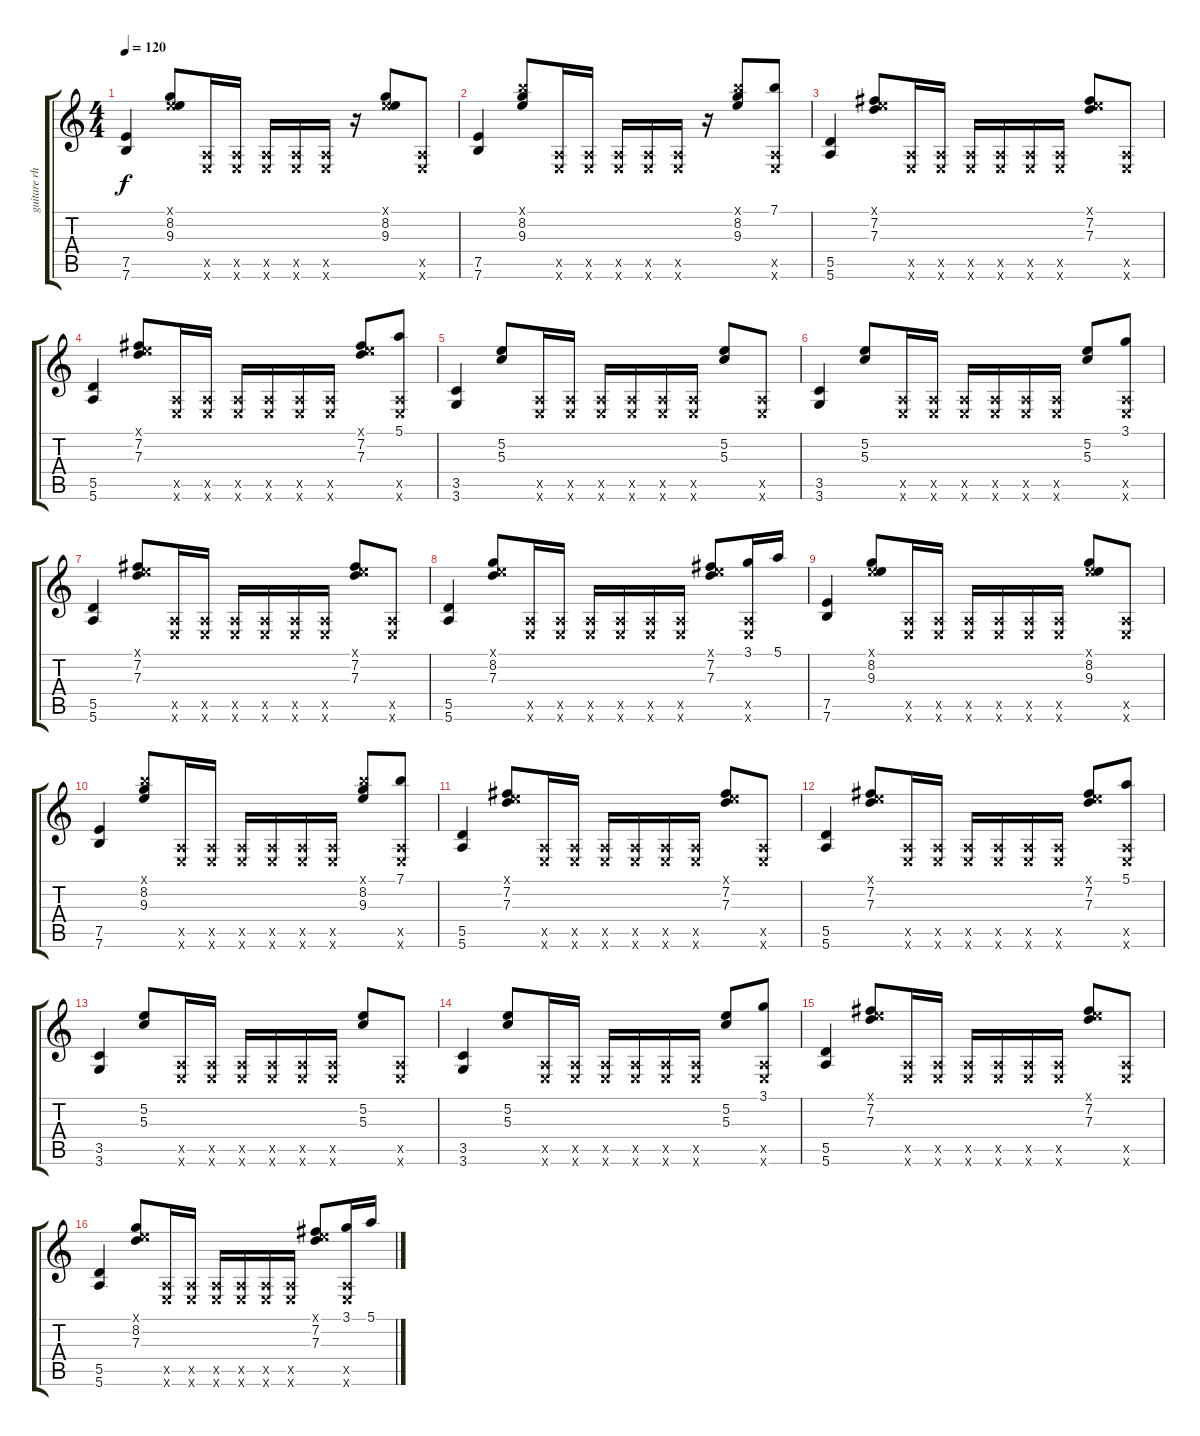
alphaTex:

\track ("guitare rhytmique" "guitare rh") {instrument overdrivenguitar}
\staff {score tabs}
\tuning (E4 B3 G3 D3 A2 E2) {hide}
\ts (4 4)
\tempo 120
\clef g2
\ks c
(7.5 7.6).4{dy f instrument overdrivenguitar} (0.1{x} 8.2 9.3).8 (0.5{x} 0.6{x}).16 (0.5{x} 0.6{x}).16 (0.5{x} 0.6{x}).16 (0.5{x} 0.6{x}).16 (0.5{x} 0.6{x}).16 r.16 (0.1{x} 8.2 9.3).8 (0.5{x} 0.6{x}).8 |
(7.5 7.6).4 (7.1{x} 8.2 9.3).8 (0.5{x} 0.6{x}).16 (0.5{x} 0.6{x}).16 (0.5{x} 0.6{x}).16 (0.5{x} 0.6{x}).16 (0.5{x} 0.6{x}).16 r.16 (7.1{x} 8.2 9.3).8 (7.1 0.5{x} 0.6{x}).8 |
(5.5 5.6).4 (0.1{x} 7.2 7.3).8 (0.5{x} 0.6{x}).16 (0.5{x} 0.6{x}).16 (0.5{x} 0.6{x}).16 (0.5{x} 0.6{x}).16 (0.5{x} 0.6{x}).16 (0.5{x} 0.6{x}).16 (0.1{x} 7.2 7.3).8 (0.5{x} 0.6{x}).8 |
(5.5 5.6).4 (0.1{x} 7.2 7.3).8 (0.5{x} 0.6{x}).16 (0.5{x} 0.6{x}).16 (0.5{x} 0.6{x}).16 (0.5{x} 0.6{x}).16 (0.5{x} 0.6{x}).16 (0.5{x} 0.6{x}).16 (0.1{x} 7.2 7.3).8 (5.1 0.5{x} 0.6{x}).8 |
(3.5 3.6).4 (5.2 5.3).8 (0.5{x} 0.6{x}).16 (0.5{x} 0.6{x}).16 (0.5{x} 0.6{x}).16 (0.5{x} 0.6{x}).16 (0.5{x} 0.6{x}).16 (0.5{x} 0.6{x}).16 (5.2 5.3).8 (0.5{x} 0.6{x}).8 |
(3.5 3.6).4 (5.2 5.3).8 (0.5{x} 0.6{x}).16 (0.5{x} 0.6{x}).16 (0.5{x} 0.6{x}).16 (0.5{x} 0.6{x}).16 (0.5{x} 0.6{x}).16 (0.5{x} 0.6{x}).16 (5.2 5.3).8 (3.1 0.5{x} 0.6{x}).8 |
(5.5 5.6).4 (0.1{x} 7.2 7.3).8 (0.5{x} 0.6{x}).16 (0.5{x} 0.6{x}).16 (0.5{x} 0.6{x}).16 (0.5{x} 0.6{x}).16 (0.5{x} 0.6{x}).16 (0.5{x} 0.6{x}).16 (0.1{x} 7.2 7.3).8 (0.5{x} 0.6{x}).8 |
(5.5 5.6).4 (0.1{x} 8.2 7.3).8 (0.5{x} 0.6{x}).16 (0.5{x} 0.6{x}).16 (0.5{x} 0.6{x}).16 (0.5{x} 0.6{x}).16 (0.5{x} 0.6{x}).16 (0.5{x} 0.6{x}).16 (0.1{x} 7.2 7.3).8 (3.1 0.5{x} 0.6{x}).16 5.1.16 |
(7.5 7.6).4 (0.1{x} 8.2 9.3).8 (0.5{x} 0.6{x}).16 (0.5{x} 0.6{x}).16 (0.5{x} 0.6{x}).16 (0.5{x} 0.6{x}).16 (0.5{x} 0.6{x}).16 (0.5{x} 0.6{x}).16 (0.1{x} 8.2 9.3).8 (0.5{x} 0.6{x}).8 |
(7.5 7.6).4 (7.1{x} 8.2 9.3).8 (0.5{x} 0.6{x}).16 (0.5{x} 0.6{x}).16 (0.5{x} 0.6{x}).16 (0.5{x} 0.6{x}).16 (0.5{x} 0.6{x}).16 (0.5{x} 0.6{x}).16 (7.1{x} 8.2 9.3).8 (7.1 0.5{x} 0.6{x}).8 |
(5.5 5.6).4 (0.1{x} 7.2 7.3).8 (0.5{x} 0.6{x}).16 (0.5{x} 0.6{x}).16 (0.5{x} 0.6{x}).16 (0.5{x} 0.6{x}).16 (0.5{x} 0.6{x}).16 (0.5{x} 0.6{x}).16 (0.1{x} 7.2 7.3).8 (0.5{x} 0.6{x}).8 |
(5.5 5.6).4 (0.1{x} 7.2 7.3).8 (0.5{x} 0.6{x}).16 (0.5{x} 0.6{x}).16 (0.5{x} 0.6{x}).16 (0.5{x} 0.6{x}).16 (0.5{x} 0.6{x}).16 (0.5{x} 0.6{x}).16 (0.1{x} 7.2 7.3).8 (5.1 0.5{x} 0.6{x}).8 |
(3.5 3.6).4 (5.2 5.3).8 (0.5{x} 0.6{x}).16 (0.5{x} 0.6{x}).16 (0.5{x} 0.6{x}).16 (0.5{x} 0.6{x}).16 (0.5{x} 0.6{x}).16 (0.5{x} 0.6{x}).16 (5.2 5.3).8 (0.5{x} 0.6{x}).8 |
(3.5 3.6).4 (5.2 5.3).8 (0.5{x} 0.6{x}).16 (0.5{x} 0.6{x}).16 (0.5{x} 0.6{x}).16 (0.5{x} 0.6{x}).16 (0.5{x} 0.6{x}).16 (0.5{x} 0.6{x}).16 (5.2 5.3).8 (3.1 0.5{x} 0.6{x}).8 |
(5.5 5.6).4 (0.1{x} 7.2 7.3).8 (0.5{x} 0.6{x}).16 (0.5{x} 0.6{x}).16 (0.5{x} 0.6{x}).16 (0.5{x} 0.6{x}).16 (0.5{x} 0.6{x}).16 (0.5{x} 0.6{x}).16 (0.1{x} 7.2 7.3).8 (0.5{x} 0.6{x}).8 |
(5.5 5.6).4 (0.1{x} 8.2 7.3).8 (0.5{x} 0.6{x}).16 (0.5{x} 0.6{x}).16 (0.5{x} 0.6{x}).16 (0.5{x} 0.6{x}).16 (0.5{x} 0.6{x}).16 (0.5{x} 0.6{x}).16 (0.1{x} 7.2 7.3).8 (3.1 0.5{x} 0.6{x}).16 5.1.16
